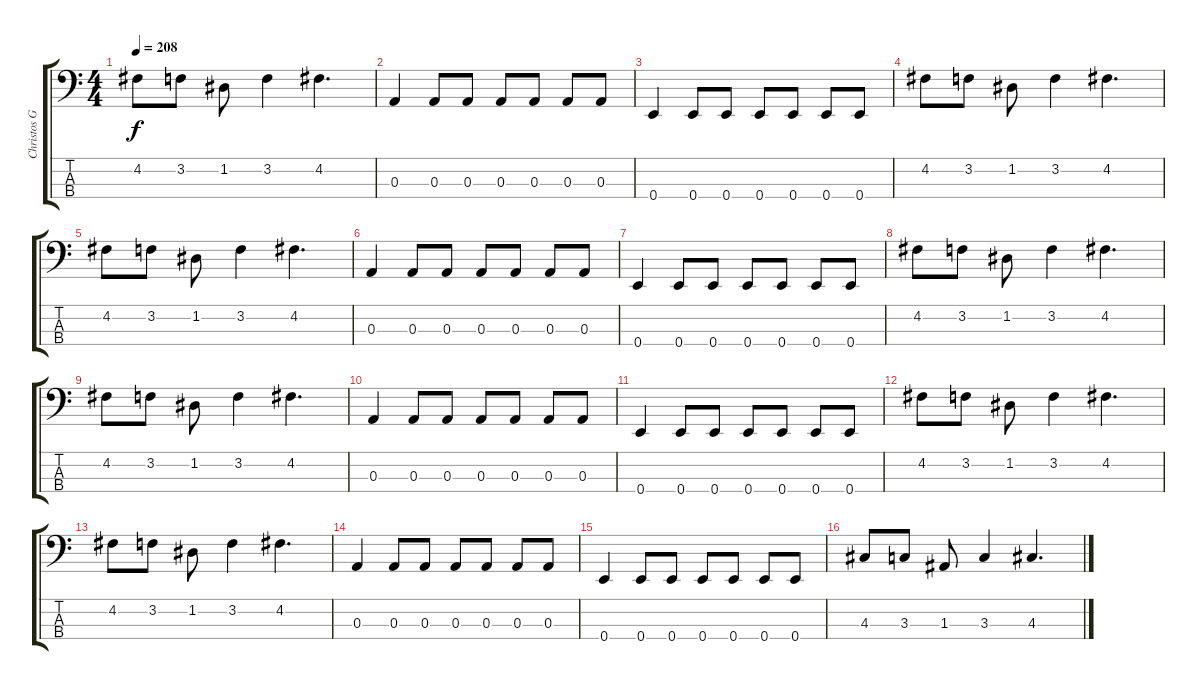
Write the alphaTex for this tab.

\track ("Christos Giannakis" "Christos G") {instrument electricbassfinger}
\staff {score tabs}
\tuning (G2 D2 A1 E1) {hide}
\ts (4 4)
\tempo 208
\clef f4
\ks c
4.2.8{dy f} 3.2.8 1.2.8 3.2.4 4.2.4{d} |
0.3.4 0.3.8 0.3.8 0.3.8 0.3.8 0.3.8 0.3.8 |
0.4.4 0.4.8 0.4.8 0.4.8 0.4.8 0.4.8 0.4.8 |
4.2.8 3.2.8 1.2.8 3.2.4 4.2.4{d} |
4.2.8 3.2.8 1.2.8 3.2.4 4.2.4{d} |
0.3.4 0.3.8 0.3.8 0.3.8 0.3.8 0.3.8 0.3.8 |
0.4.4 0.4.8 0.4.8 0.4.8 0.4.8 0.4.8 0.4.8 |
4.2.8 3.2.8 1.2.8 3.2.4 4.2.4{d} |
4.2.8 3.2.8 1.2.8 3.2.4 4.2.4{d} |
0.3.4 0.3.8 0.3.8 0.3.8 0.3.8 0.3.8 0.3.8 |
0.4.4 0.4.8 0.4.8 0.4.8 0.4.8 0.4.8 0.4.8 |
4.2.8 3.2.8 1.2.8 3.2.4 4.2.4{d} |
4.2.8 3.2.8 1.2.8 3.2.4 4.2.4{d} |
0.3.4 0.3.8 0.3.8 0.3.8 0.3.8 0.3.8 0.3.8 |
0.4.4 0.4.8 0.4.8 0.4.8 0.4.8 0.4.8 0.4.8 |
4.3.8 3.3.8 1.3.8 3.3.4 4.3.4{d}
